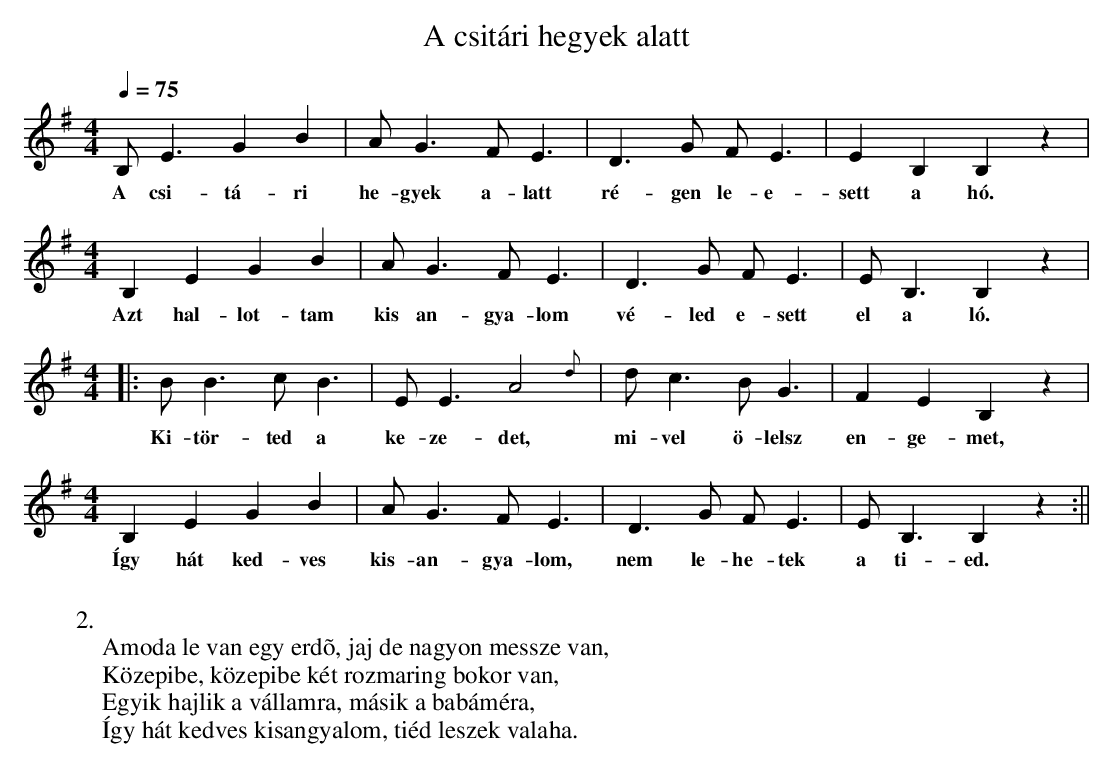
X:1
T:A csitári hegyek alatt
M:4/4
L:1/4
Q:75
K:G
T:
K:G
B,<E G B | A<G F<E | D>G F<E | E B, B, z |\
w: A csi-tá-ri he-gyek a-latt ré-gen le-e-sett a hó.
T:
K:G
B, E G B | A<G F<E | D>G F<E | E<B, B, z |\
w:Azt hal-lot-tam kis an-gya-lom vé-led e-sett el a ló.
T:
K:G
|: B<B c<B | E<E A2{d}| d<c B<G | F E B, z |\
w:Ki-tör-ted a ke-ze-det, mi-vel ö-lelsz en-ge-met,
T:
K:G
B, E G B | A<G F<E | D>G F<E | E<B, B, z :||
w: Így hát ked-ves kis-an-gya-lom, nem le-he-tek a ti-ed.
W:
W: 2.
W: Amoda le van egy erdõ, jaj de nagyon messze van,
W: Közepibe, közepibe két rozmaring bokor van,
W: Egyik hajlik a vállamra, másik a babáméra,
W: Így hát kedves kisangyalom, tiéd leszek valaha.
